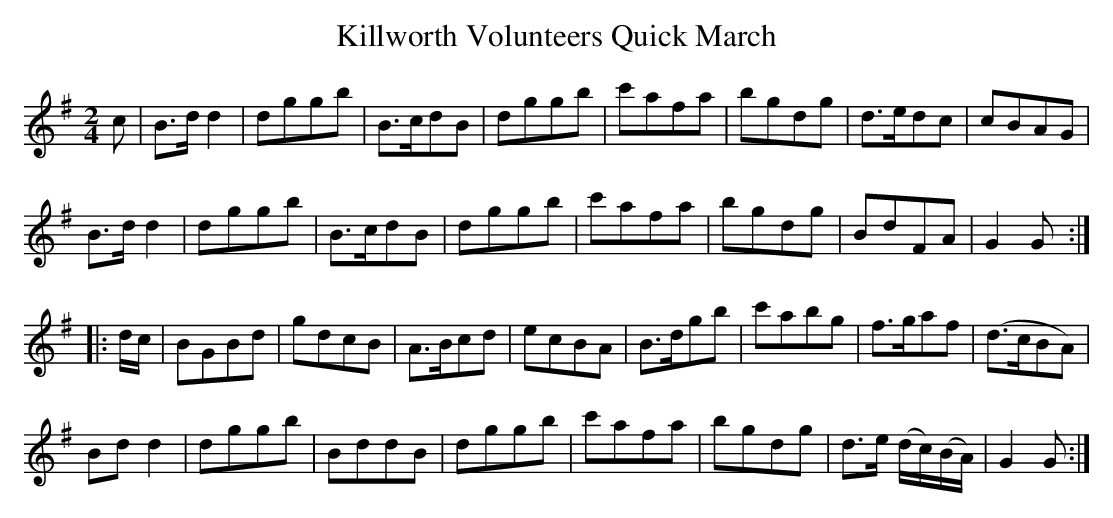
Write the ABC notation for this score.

X:1
T:Killworth Volunteers Quick March
M:2/4
L:1/8
K:G
c|\
B>d d2| dggb| B>cdB| dggb|\
c'afa| bgdg| d>edc| cBAG|
B>d d2| dggb| B>cdB| dggb|\
c'afa| bgdg| BdFA| G2G:|
|:d/c/|\
BGBd| gdcB| A>Bcd| ecBA|\
B>dgb| c'abg| f>gaf| (d>cBA)|
Bdd2| dggb| BddB| dggb|\
c'afa| bgdg| d>e (d/c/)(B/A/)| G2G:|
